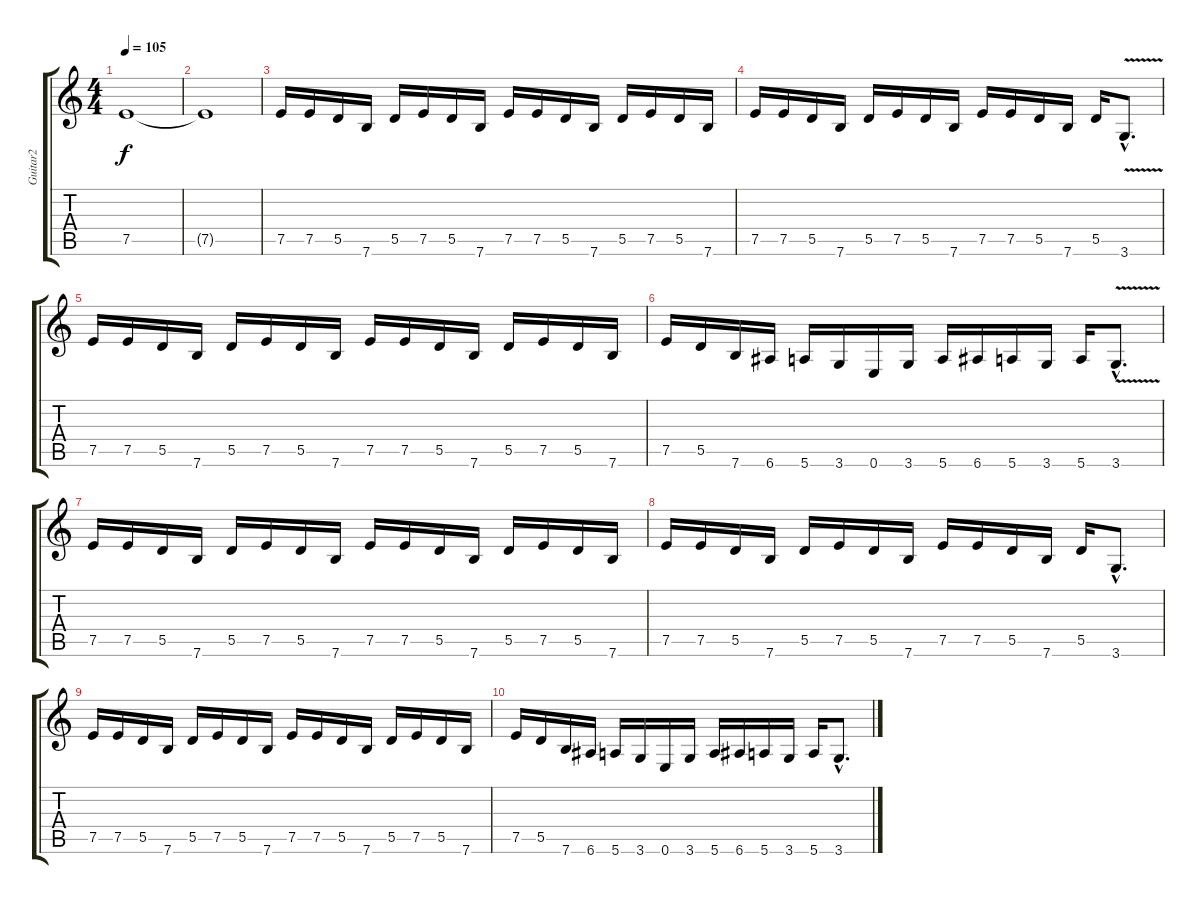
\track ("Guitar2" "Guitar2") {instrument distortionguitar}
\staff {score tabs}
\tuning (E4 B3 G3 D3 A2 E2) {hide}
\ts (4 4)
\tempo 105
\clef g2
\ks c
7.5{t}.1{dy f} |
7.5{t}.1 |
7.5.16 7.5.16 5.5.16 7.6.16 5.5.16 7.5.16 5.5.16 7.6.16 7.5.16 7.5.16 5.5.16 7.6.16 5.5.16 7.5.16 5.5.16 7.6.16 |
7.5.16 7.5.16 5.5.16 7.6.16 5.5.16 7.5.16 5.5.16 7.6.16 7.5.16 7.5.16 5.5.16 7.6.16 5.5.16 3.6{v hac}.8{d} |
7.5.16 7.5.16 5.5.16 7.6.16 5.5.16 7.5.16 5.5.16 7.6.16 7.5.16 7.5.16 5.5.16 7.6.16 5.5.16 7.5.16 5.5.16 7.6.16 |
7.5.16 5.5.16 7.6.16 6.6.16 5.6.16 3.6.16 0.6.16 3.6.16 5.6.16 6.6.16 5.6.16 3.6.16 5.6.16 3.6{v hac}.8{d} |
7.5.16 7.5.16 5.5.16 7.6.16 5.5.16 7.5.16 5.5.16 7.6.16 7.5.16 7.5.16 5.5.16 7.6.16 5.5.16 7.5.16 5.5.16 7.6.16 |
7.5.16 7.5.16 5.5.16 7.6.16 5.5.16 7.5.16 5.5.16 7.6.16 7.5.16 7.5.16 5.5.16 7.6.16 5.5.16 3.6{hac}.8{d} |
7.5.16 7.5.16 5.5.16 7.6.16 5.5.16 7.5.16 5.5.16 7.6.16 7.5.16 7.5.16 5.5.16 7.6.16 5.5.16 7.5.16 5.5.16 7.6.16 |
7.5.16 5.5.16 7.6.16 6.6.16 5.6.16 3.6.16 0.6.16 3.6.16 5.6.16 6.6.16 5.6.16 3.6.16 5.6.16 3.6{hac}.8{d}
